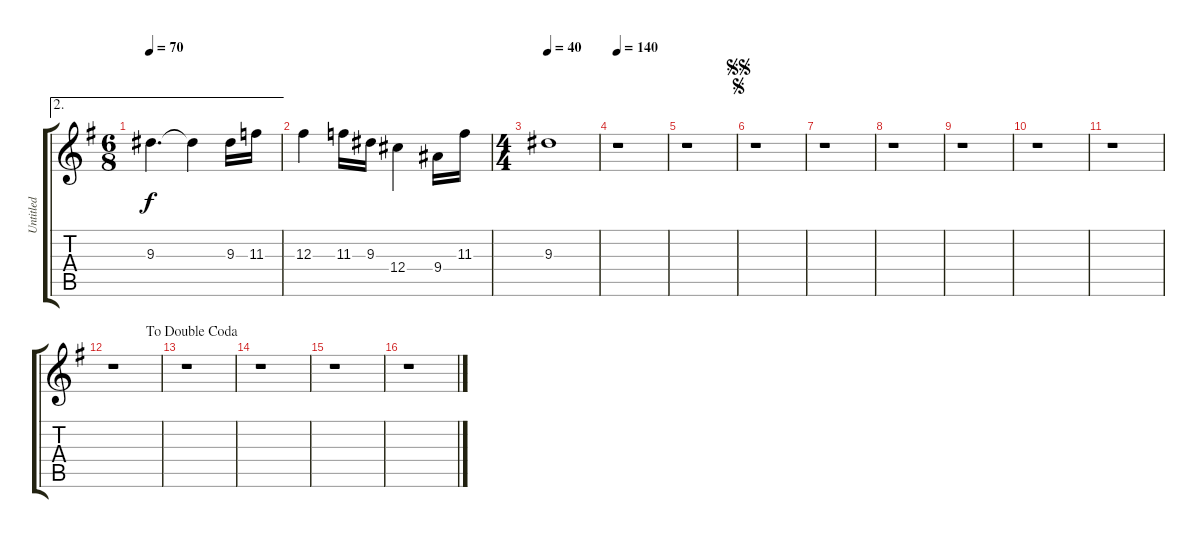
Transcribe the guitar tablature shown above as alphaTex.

\track ("Untitled" "Untitled") {instrument acousticguitarsteel}
\staff {score tabs}
\tuning (Eb4 Bb3 Gb3 Db3 Ab2 Eb2) {hide}
\ae 2
\ts (6 8)
\tempo 70
\clef g2
\ks g
9.3.4{d dy f} 9.3{t}.4{beam merge} 9.3.16 11.3.16 |
12.3.4{beam merge} 11.3.16{beam merge} 9.3.16 12.4.4{beam merge} 9.4.16{beam merge} 11.3.16 |
\ts (4 4)
\tempo 40
9.3.1 |
\tempo 140
r.1 |
r.1 |
\jump segno
\jump segnosegno
r.1 |
r.1 |
r.1 |
r.1 |
r.1 |
r.1 |
r.1 |
\jump dadoublecoda
r.1 |
r.1 |
r.1 |
r.1
